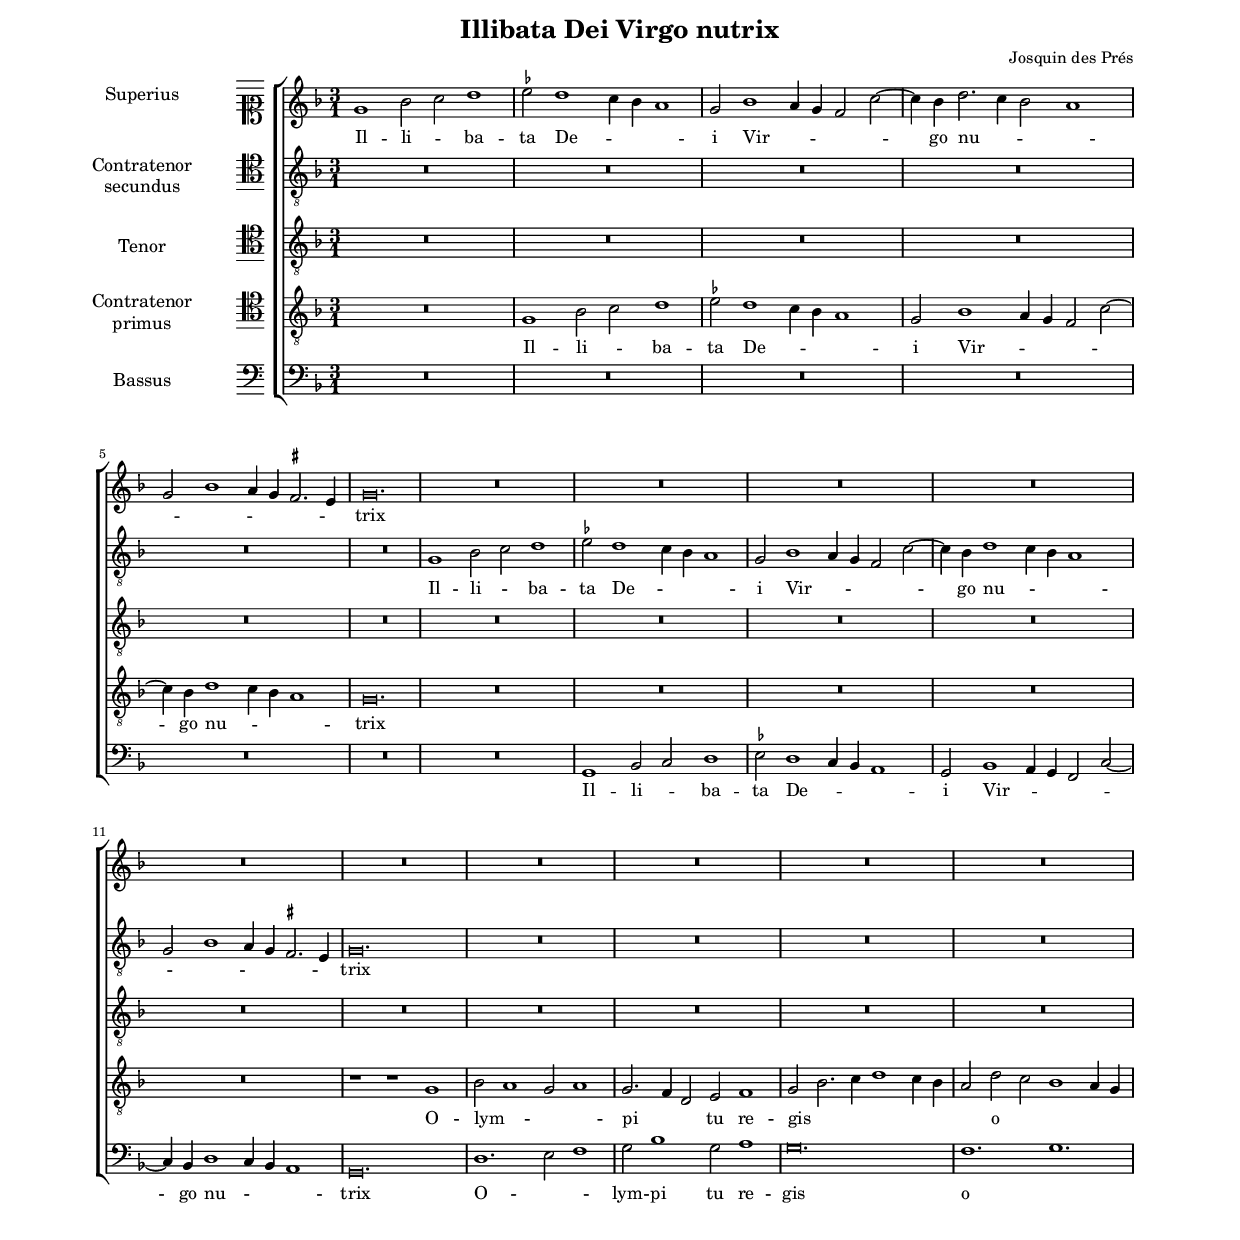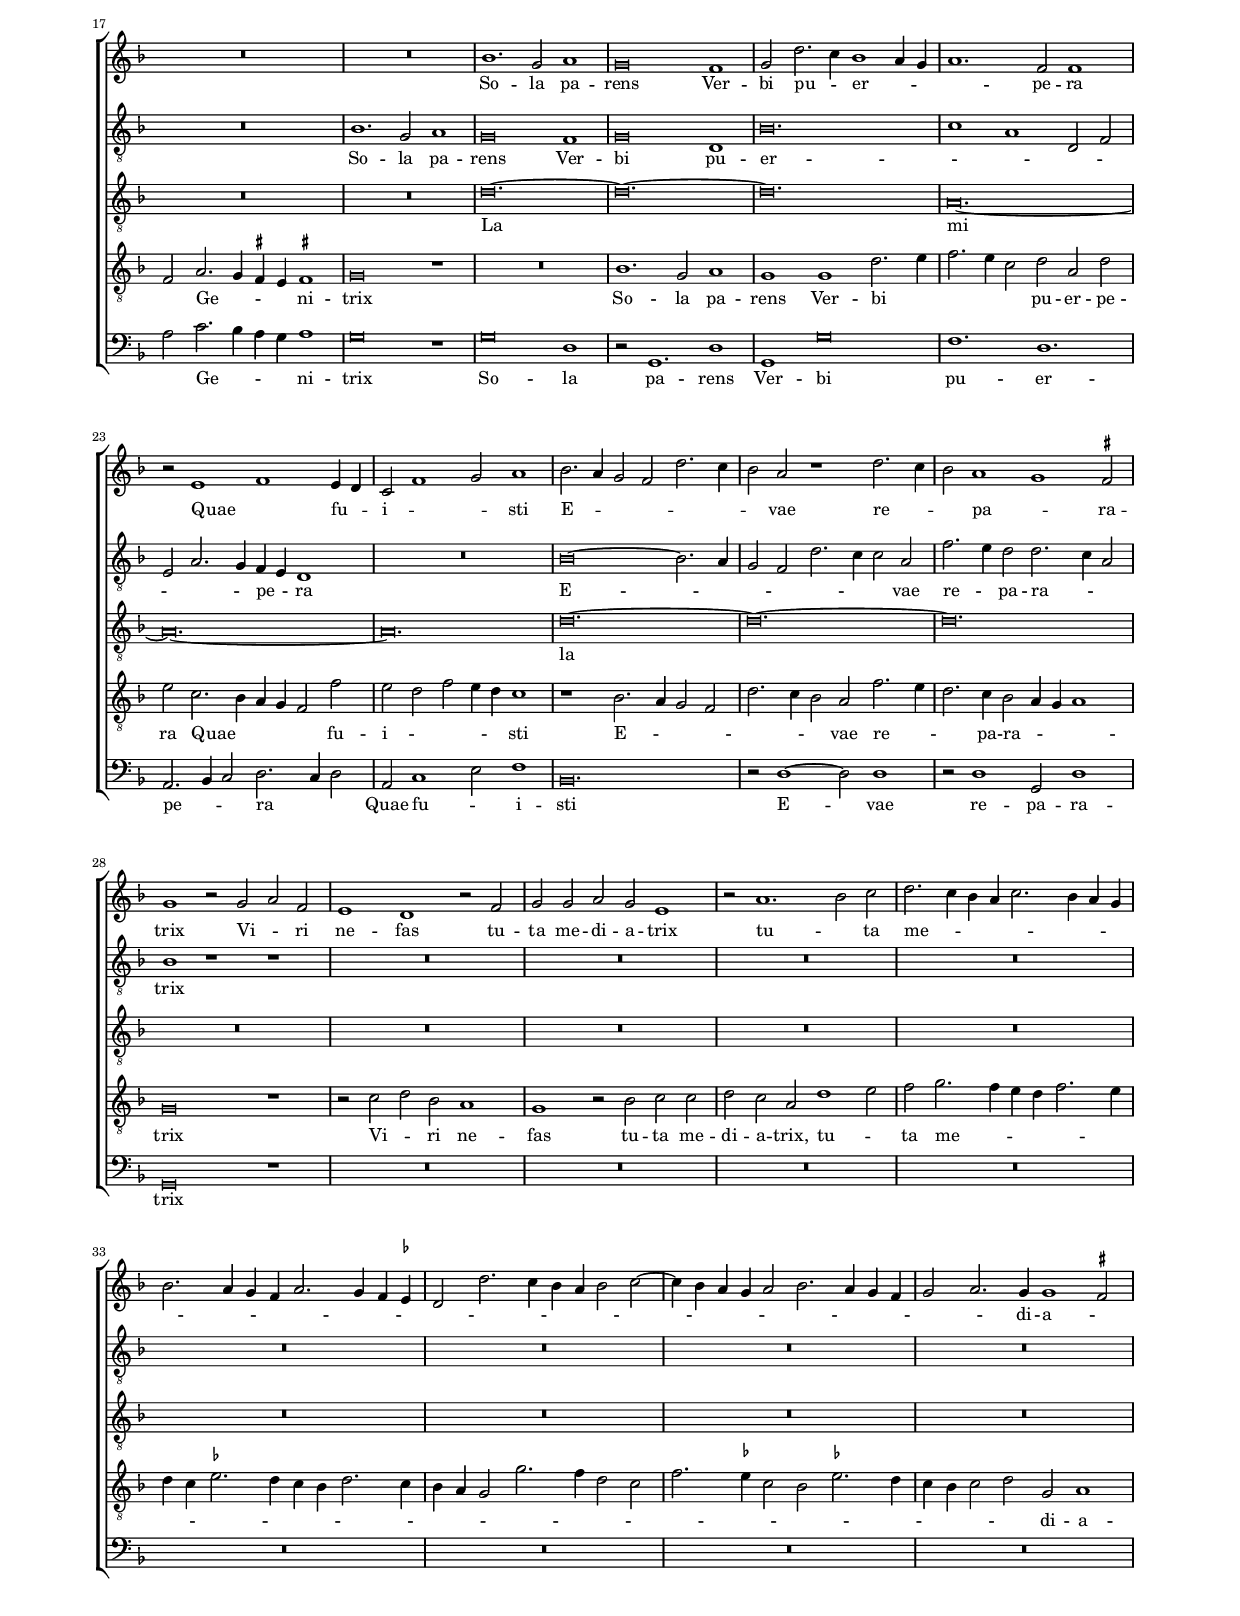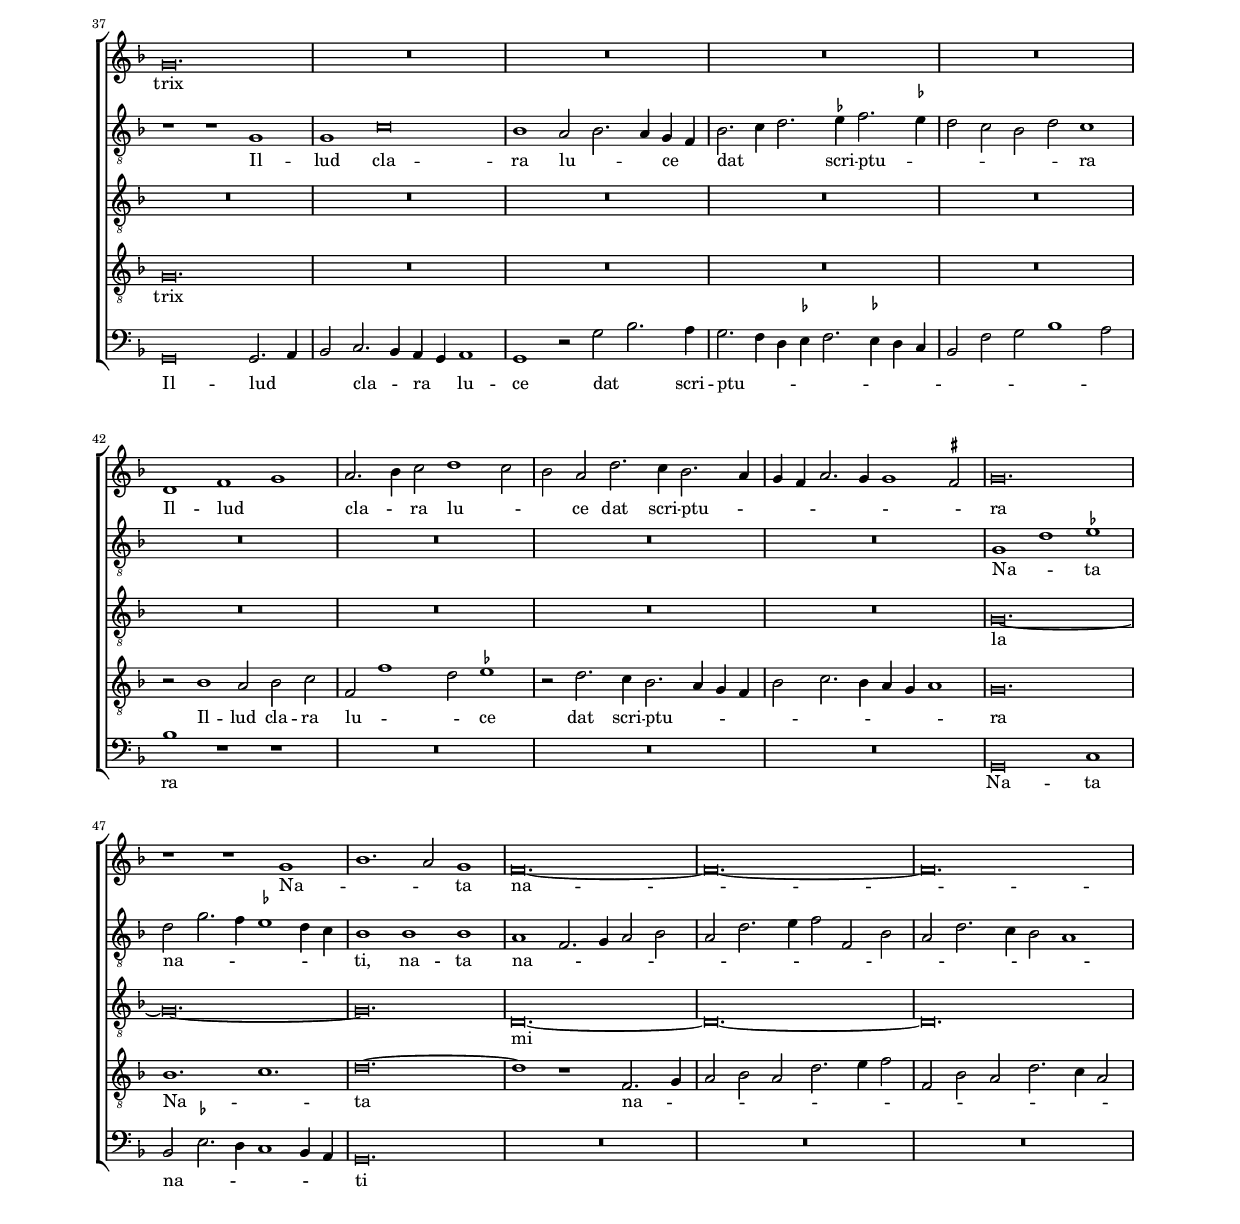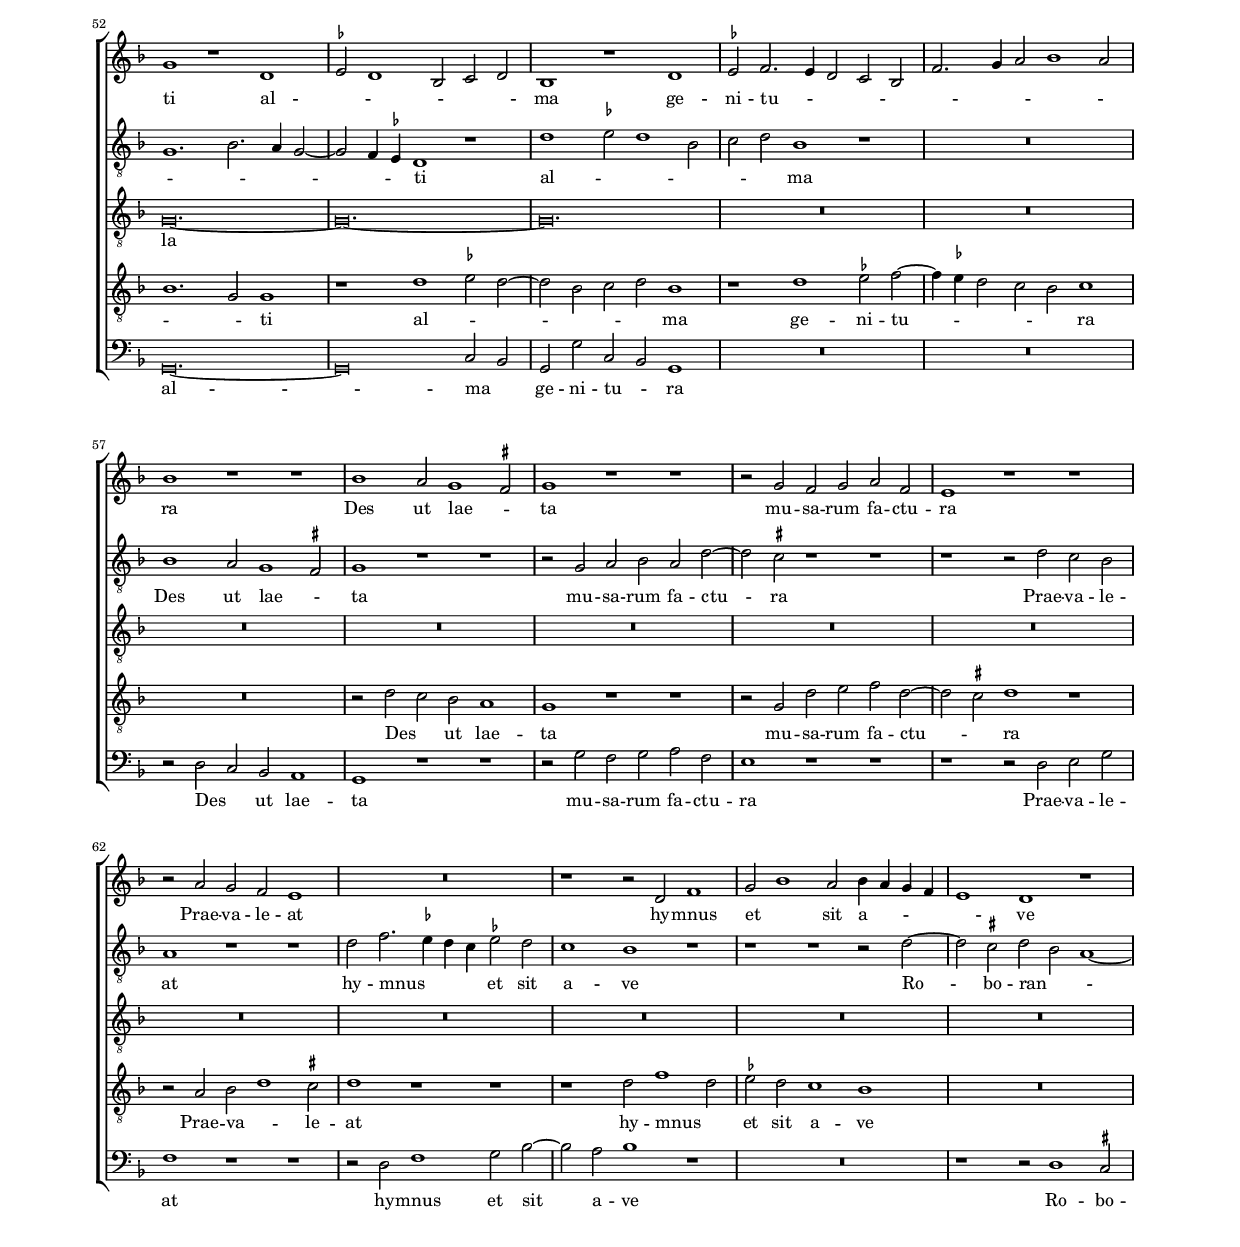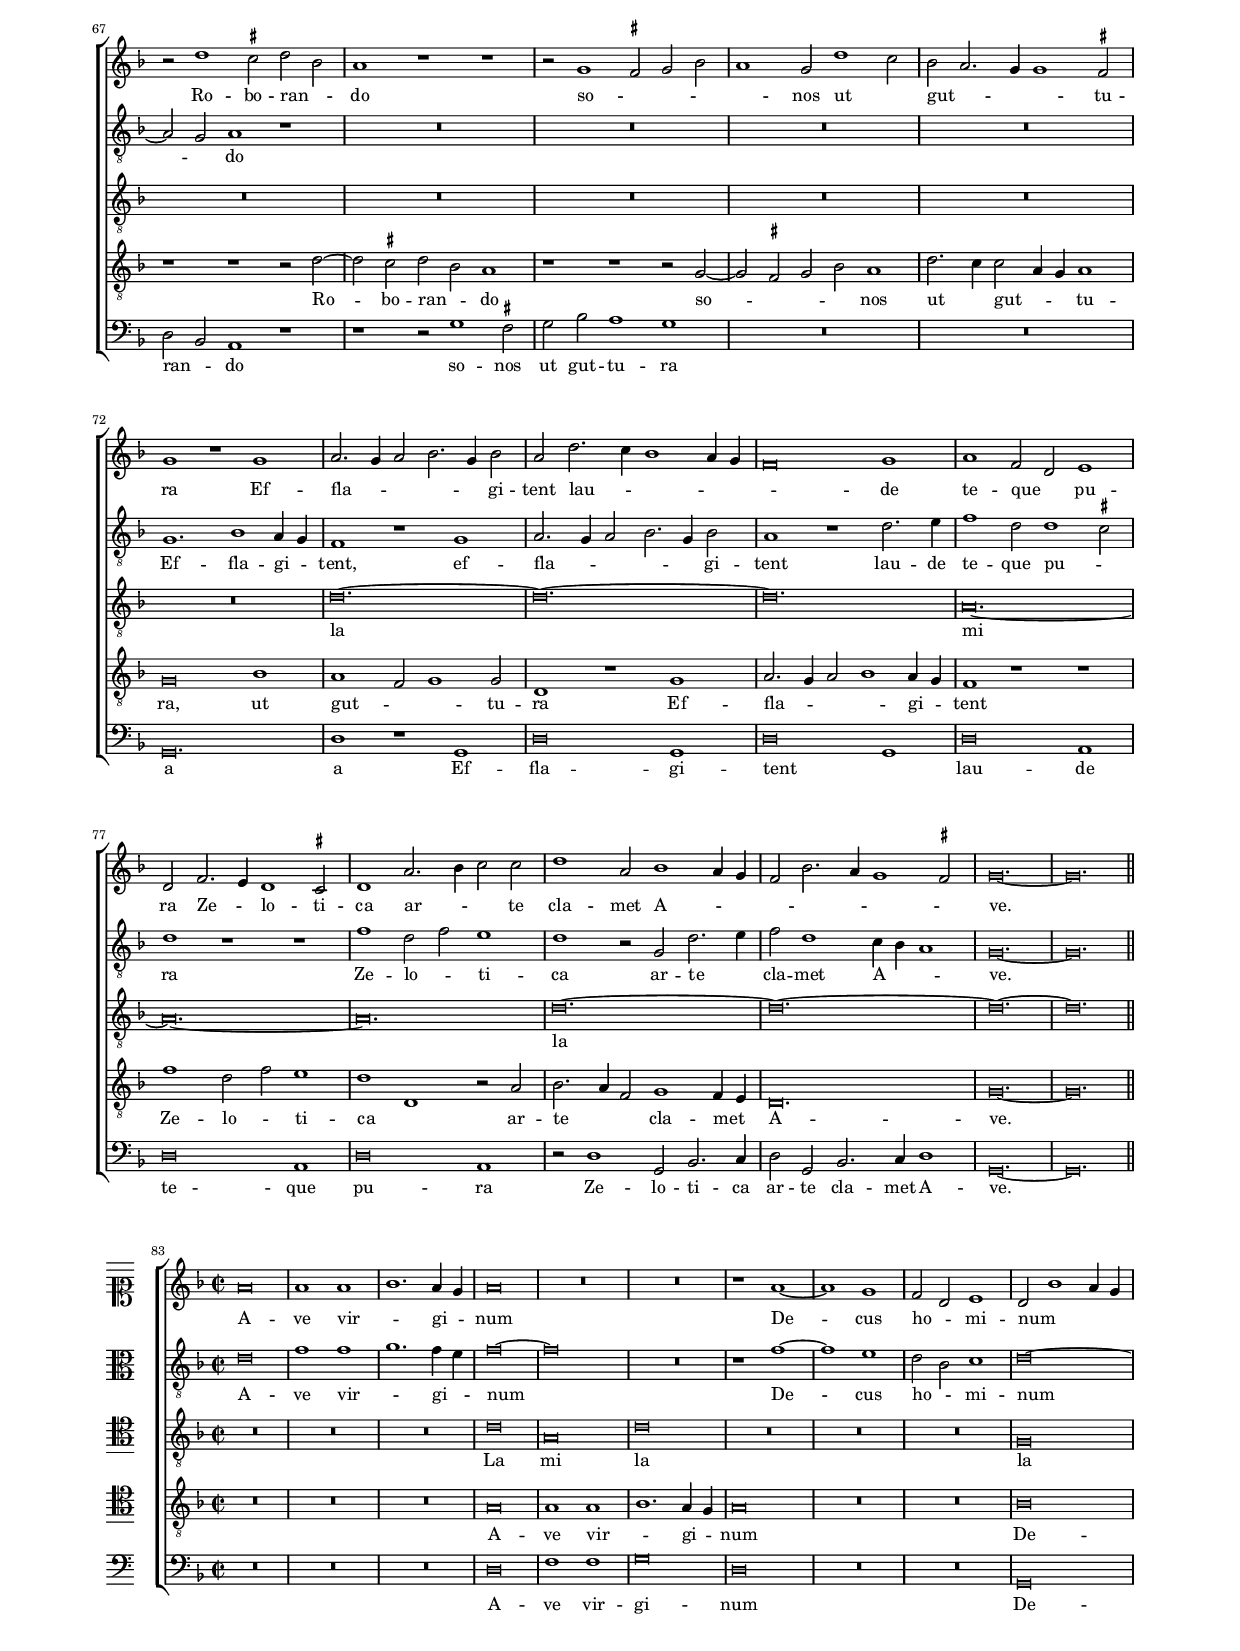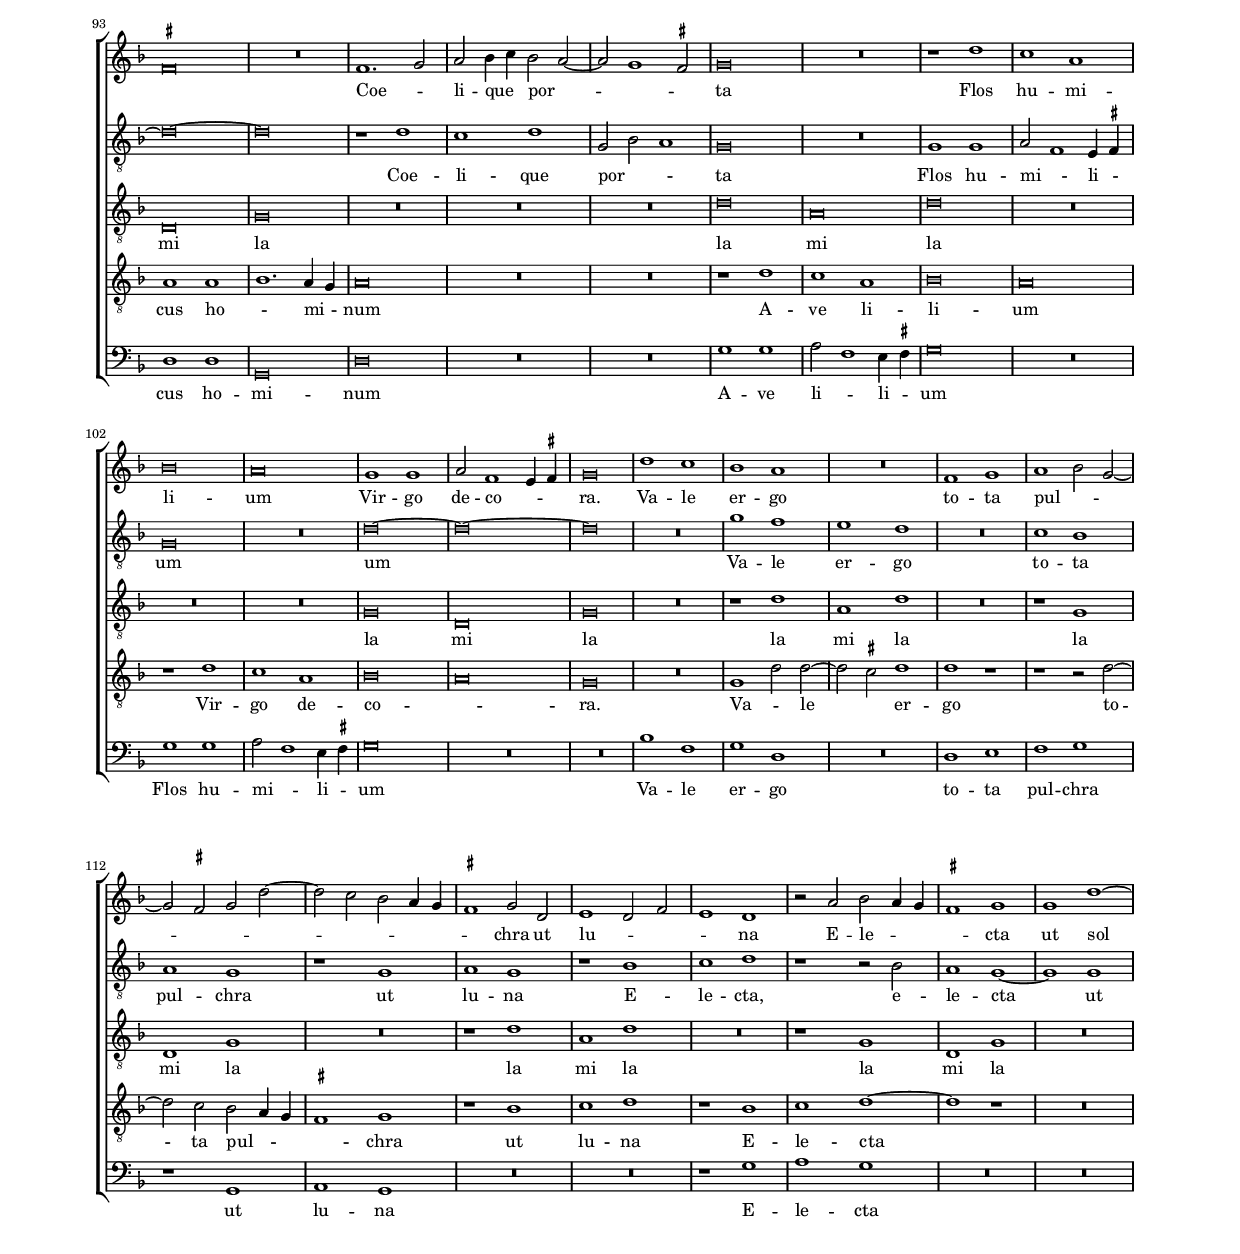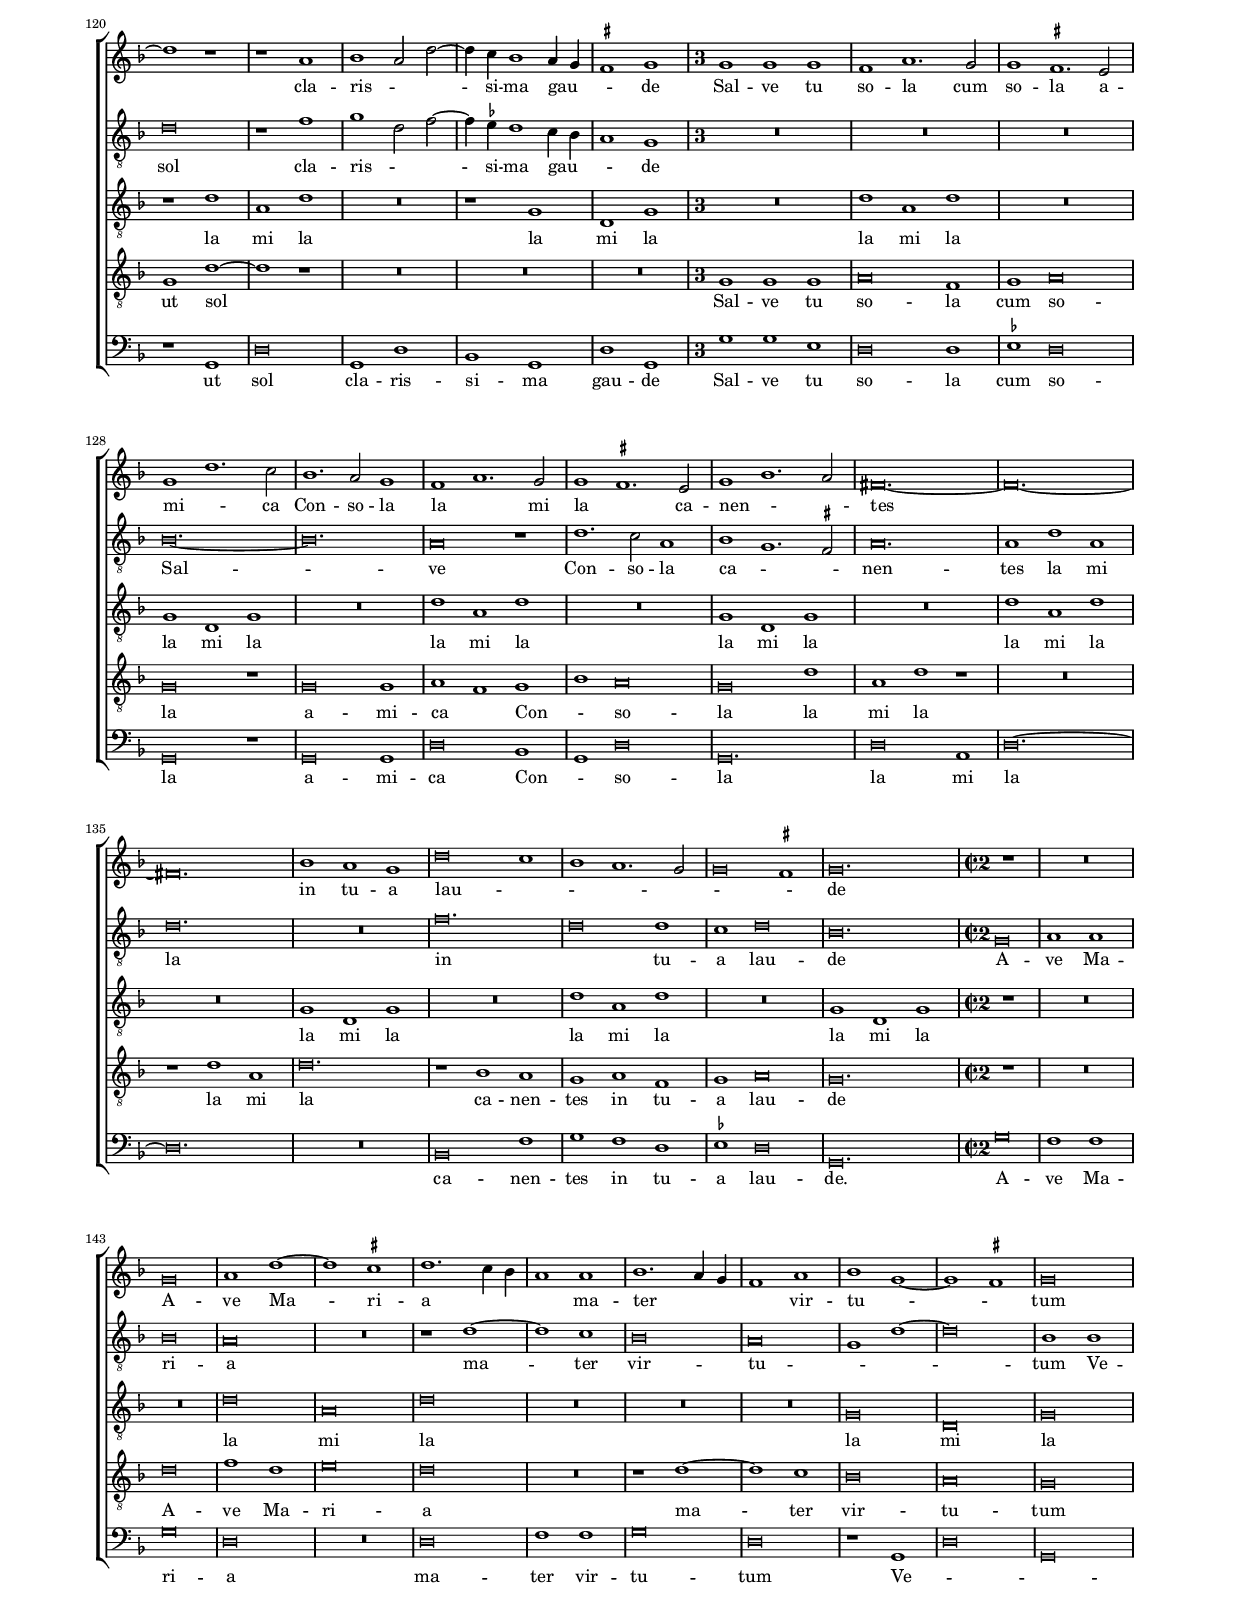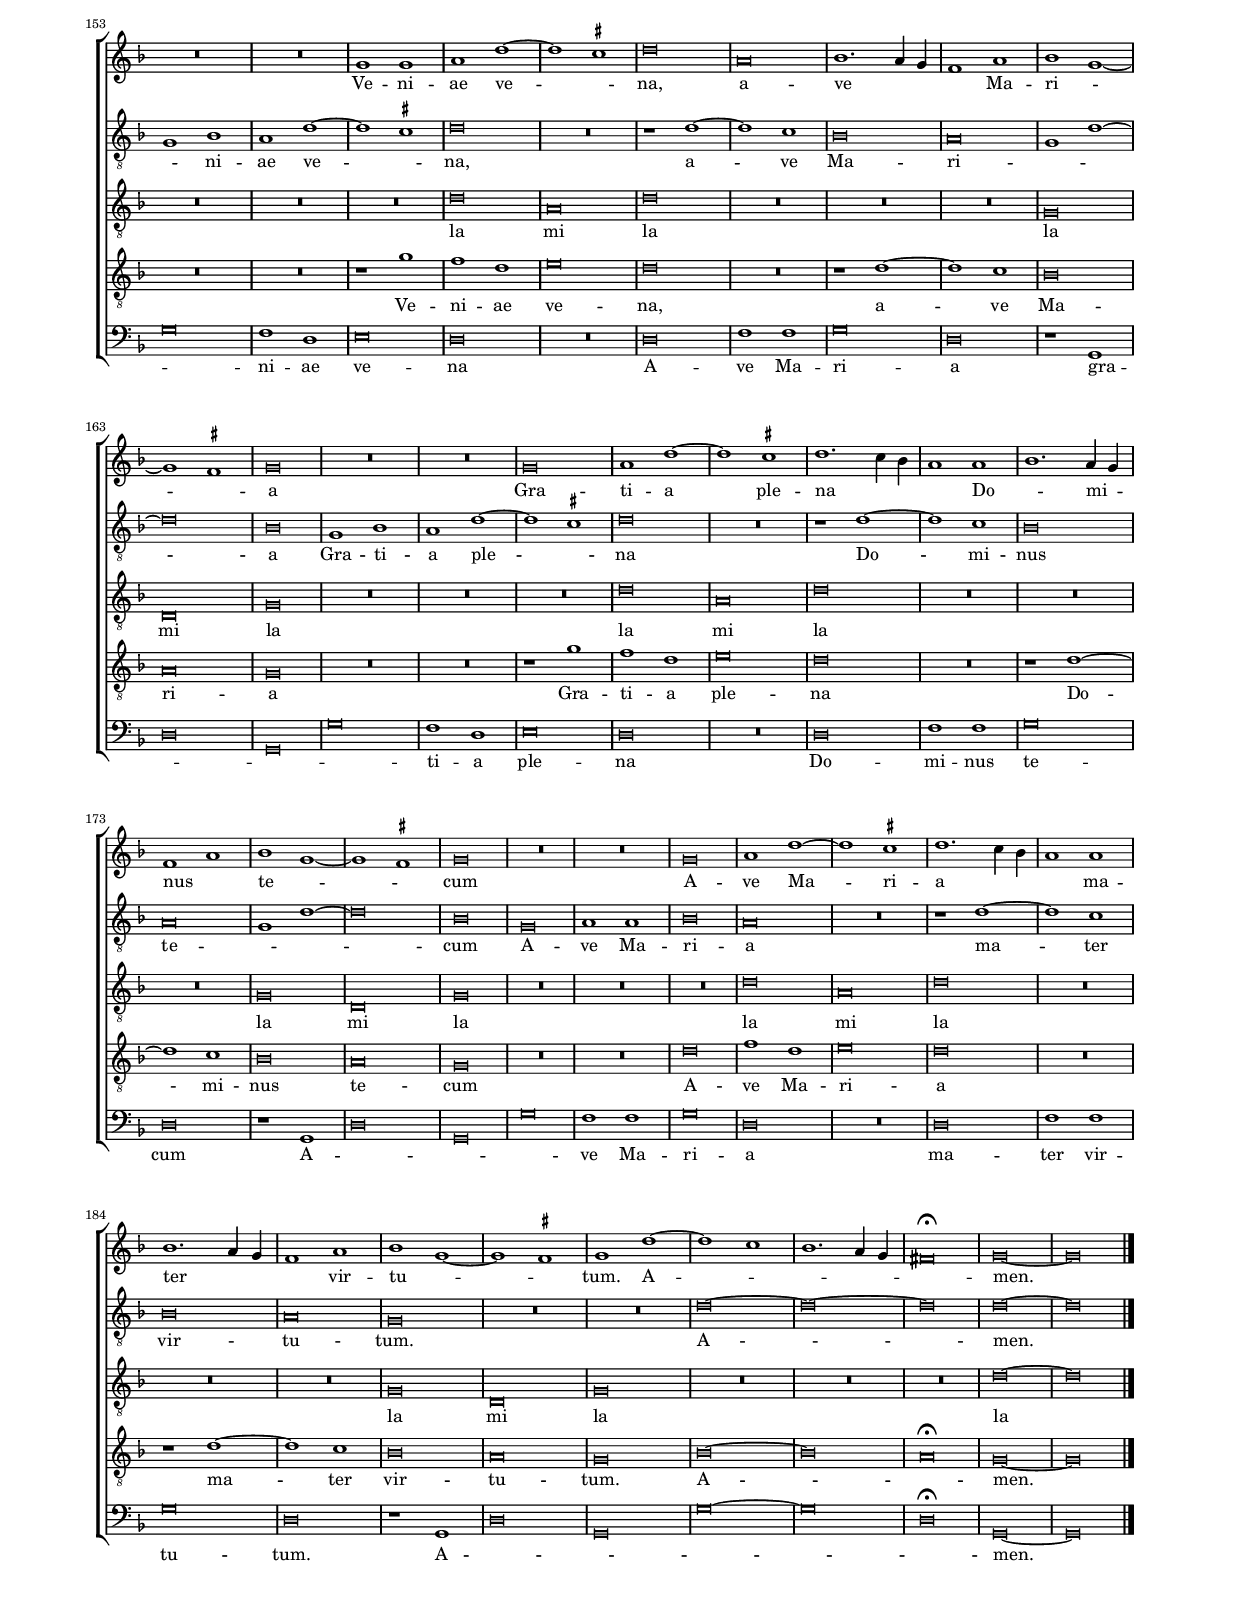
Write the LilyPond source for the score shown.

\header
{
  title="Illibata Dei Virgo nutrix"
  composer="Josquin des Prés"
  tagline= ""
}

\version "2.9.29"
\include "deutsch.ly"
#(set-global-staff-size 14)
#(ly:set-option 'point-and-click #f)

global = {
	\key f \major \time 3/1 \skip 1*246 \bar "||" \break
	}
	
globalsecunda = {
	\key f \major
	\time 2/2 \set Score.measureLength = #(ly:make-moment 2 1) \skip 1*84 
	\time 3/1 \once \override Score.TimeSignature #'style = #'single-digit
	\skip 1*48
	\time 2/2 s16 \time 2/2 \override Score.TimeSignature #'style = #'single-digit
	\set Score.measureLength = #(ly:make-moment 2 1)
	}

superius =  \relative g'
	{
	%Incipit
	\set Staff.instrumentName = \markup { \line { \score {
	<<
	\new Staff  {
	\set Staff.instrumentName = \markup { \fontsize #1 \hcenter-in #15 "Superius" \hspace #1 }
	\key c \major
	\clef soprano
	\relative g' {
	s4 \bar ""
	}}
	>>
	\layout  {
	raggedright = ##t
	line-width = 3\cm
	\context { \Staff \remove Time_signature_engraver }
	}}} \hspace #1 }
	%End of Incipit
	%1
	g1 b2( c) d1
	\set suggestAccidentals = ##t es2 \set suggestAccidentals = ##f d1( c4 b a1)
	g2 b1( a4 g f2 c'~
	c4) b d2.( c4 b2 a1
	%5
	g2 b1 a4 g \set suggestAccidentals = ##t fis2. \set suggestAccidentals = ##f e4)
	g\breve.
	R
	R
	R
	%10
	R
	R\breve \once \override NoteHead #'transparent = ##t b1
	R\breve.
	R
	R
	%15
	R
	R
	R
	R
	b1. g2 a1
	%20
	g\breve f1
	g2 d'2.( c4) b1( a4 g
	a1.) f2 f1
	r2 e1( f) e4( d)
	c2( f1 g2) a1
	%25
	b2.( a4 g2 f d'2. c4
	b2) a r1 d2.( c4
	b2) a1( g) \set suggestAccidentals = ##t fis2 \set suggestAccidentals = ##f
	g1 r2 g( a) f
	e1 d r2 f
	%30
	g g a g e1
	r2 a1.( b2) c
	d2.( c4 b a c2. b4 a g
	b2. a4 g f a2. g4 f \set suggestAccidentals = ##t es \set suggestAccidentals = ##f
	d2 d'2. c4 b a b2 c~
	%35
	c4 b a g a2 b2. a4 g f
	g2 a2.) g4 g1( \set suggestAccidentals = ##t fis2) \set suggestAccidentals = ##f
	g\breve.
	R
	R
	%40
	R
	R
	d1 f( g)
	a2.( b4) c2 d1( c2
	b) a d2. c4 b2.( a4
	%45
	g f a2. g4 g1 \set suggestAccidentals = ##t fis2) \set suggestAccidentals = ##f
	g\breve.
	r1 r g(
	b1. a2) g1
	f\breve.~
	%50
	f~
	f
	g1 r d(
	\set suggestAccidentals = ##t es2 d1 b2 c d)
	b1 r d
	%55
	\set suggestAccidentals = ##t es2 f2.( es4 \set suggestAccidentals = ##f d2 c b
	f'2. g4 a2 b1 a2)
	b1 r r
	b a2 g1( \set suggestAccidentals = ##t fis2) \set suggestAccidentals = ##f
	g1 r r
	%60
	r2 g f g a f
	e1 r r
	r2 a g f e1
	R\breve.
	r1 r2 d f1
	%65
	g2( b1) a2 b4( a g f
	e1) d r
	r2 d'1 \set suggestAccidentals = ##t cis2 \set suggestAccidentals = ##f d( b)
	a1 r r
	r2 g1( \set suggestAccidentals = ##t fis2 \set suggestAccidentals = ##f g b
	%70
	a1) g2 d'1( c2)
	b( a2. g4 g1) \set suggestAccidentals = ##t fis2 \set suggestAccidentals = ##f
	g1 r g
	a2.( g4 a2 b2. g4) b2
	a d2.( c4 b1 a4 g
	%70
	f\breve) g1
	a f2( d) e1
	d2 f2.( e4) d1 \set suggestAccidentals = ##t cis2 \set suggestAccidentals = ##f
	d1 a'2.( b4 c2) c
	d1 a2 b1( a4 g
	%80
	f2 b2. a4 g1 \set suggestAccidentals = ##t fis2) \set suggestAccidentals = ##f
	g\breve.~
	g
	}
	
superiussecunda = \relative a'
	{
	% Secunda Pars
	%Incipit
	\set Staff.instrumentName = \markup { \line { \score {
	<<
	\new Staff  {
	\set Staff.instrumentName = \markup { \fontsize #1 "" \hspace #1 }
	\key c \major
	\clef soprano
	\relative g' {
	s4 \bar ""
	}}
	>>
	\layout  {
	raggedright = ##t
	line-width = 1.4\cm
	\context { \Staff \remove Time_signature_engraver }
	}}} \hspace #1 }
	%End of Incipit
	\set Score.currentBarNumber = #83 \bar ""
	%83
	a\breve
	a1 a(
	%85
	b1.) a4( g)
	a\breve
	R
	R
	r1 a~
	%90
	a g
	f2( d) e1
	d2( b'1 a4 g
	\set suggestAccidentals = ##t fis\breve) \set suggestAccidentals = ##f
	R
	%95
	f1.( g2)
	a b4( c) b2( a~
	a g1 \set suggestAccidentals = ##t fis2) \set suggestAccidentals = ##f
	g\breve
	R
	%100
	r1 d'
	c a
	b\breve
	a
	g1 g
	%105
	a2 f1( e4 \set suggestAccidentals = ##t fis) \set suggestAccidentals = ##f
	g\breve
	d'1 c
	b a
	R\breve
	%110
	f1 g
	a( b2 g~
	g \set suggestAccidentals = ##t fis \set suggestAccidentals = ##f g d'~
	d c b a4 g
	\set suggestAccidentals = ##t fis1) \set suggestAccidentals = ##f g2 d
	%115
	e1( d2 f
	e1) d
	r2 a' b( a4 g
	\set suggestAccidentals = ##t fis1) \set suggestAccidentals = ##f g
	g d'~
	%120
	d r
	r a
	b( a2 d~
	d4) c b1 a4( g
	\set suggestAccidentals = ##t fis1) \set suggestAccidentals = ##f g
	%125 Triple Time
	g1 g g
	f a1. g2
	g1 \set suggestAccidentals = ##t fis1. \set suggestAccidentals = ##f e2
	g1( d'1.) c2
	b1. a2 g1
	%130
	f( a1.) g2
	g1( \set suggestAccidentals = ##t fis1.) \set suggestAccidentals = ##f e2
	g1( b1. a2)
	fis\breve.~
	fis~
	%135
	fis
	b1 a g
	d'\breve( c1
	b a1. g2
	g\breve \set suggestAccidentals = ##t fis1) \set suggestAccidentals = ##f
	%140
	g\breve.
	%141 New Section
	s16 R\breve*31/32
	R\breve
	g
	a1 d~
	%145
	d \set suggestAccidentals = ##t cis \set suggestAccidentals = ##f
	d1.( c4 b
	a1) a
	b1.( a4 g
	f1) a
	%150
	b1( g~
	g \set suggestAccidentals = ##t fis) \set suggestAccidentals = ##f
	g\breve
	R
	R
	%155
	g1 g
	a d~
	d( \set suggestAccidentals = ##t cis) \set suggestAccidentals = ##f
	d\breve
	a
	%160
	b1.( a4 g
	f1) a
	b( g~
	g \set suggestAccidentals = ##t fis) \set suggestAccidentals = ##f
	g\breve
	%165
	R
	R
	g
	a1 d~
	d \set suggestAccidentals = ##t cis \set suggestAccidentals = ##f
	%170
	d1.( c4 b
	a1) a(
	b1.) a4( g)
	f1( a)
	b( g~
	%175
	g \set suggestAccidentals = ##t fis) \set suggestAccidentals = ##f
	g\breve
	R
	R
	g
	%180
	a1 d~
	d \set suggestAccidentals = ##t cis \set suggestAccidentals = ##f
	d1.( c4 b
	a1) a
	b1.( a4 g
	%185
	f1) a
	b( g~
	g \set suggestAccidentals = ##t fis) \set suggestAccidentals = ##f
	g d'~
	d( c
	%190
	b1.( a4 g
	fis\breve\fermata)
	g\breve~
	g \bar "|."
	}

contratenorsecundus = \relative g
	{
	%Incipit
	\set Staff.instrumentName = \markup { \line { \score {
	<<
	\new Staff  {
	\set Staff.instrumentName = \markup { \column {\fontsize #1 \hcenter-in #15 "Contratenor" \line \fontsize #1 \hcenter-in #15 {"secundus"}} \hspace #1 }
	\key c \major
	\clef tenor
	\relative g {
	s4 \bar ""
	}}
	>>
	\layout  {
	raggedright = ##t
	line-width = 3\cm
	\context { \Staff \remove Time_signature_engraver }
	}}} \hspace #1 }
	%End of Incipit
	%1
	R\breve \once \override NoteHead #'transparent = ##t g1
	R\breve.
	R
	R
	%5
	R
	R
	g1 b2( c) d1
	\set suggestAccidentals = ##t es2 \set suggestAccidentals = ##f d1( c4 b a1)
	g2 b1( a4 g f2 c'2~
	%10
	c4) b d1( c4 b a1
	g2 b1 a4 g \set suggestAccidentals = ##t fis2. \set suggestAccidentals = ##f e4)
	g\breve.
	R
	R
	%15
	R
	R
	R
	b1. g2 a1
	g\breve f1
	%20
	g\breve d1
	b'\breve.(
	c1 a d,2 f
	e a2. g4) f( e) d1
	R\breve.
	%25
	b'\breve~b2.( a4
	g2 f d'2. c4 c2) a
	f'2.( e4) d2 d2.( c4 a2)
	b1 r r
	R\breve.
	%30
	R
	R
	R
	R
	R
	%35
	R
	R
	r1 r g
	g c\breve
	b1 a2( b2. a4) g( f)
	%40
	b2.( c4 d2.) \set suggestAccidentals = ##t es4 f2.( es!4 \set suggestAccidentals = ##f
	d2 c b d) c1
	R\breve.
	R
	R
	%45
	R
	g1( d') \set suggestAccidentals = ##t es \set suggestAccidentals = ##f
	d2( g2. f4 \set suggestAccidentals = ##t es1 \set suggestAccidentals = ##f d4 c)
	b1 b b
	a( f2. g4 a2 b
	%50
	a d2. e4 f2 f, b
	a d2. c4 b2 a1
	g1. b2. a4 g2~
	g2 f4 \set suggestAccidentals = ##t es) \set suggestAccidentals = ##f d1 r
	d'( \set suggestAccidentals = ##t es2 \set suggestAccidentals = ##f d1 b2
	%55
	c d) b1 r
	R\breve.
	b1 a2 g1( \set suggestAccidentals = ##t fis2) \set suggestAccidentals = ##f
	g1 r r
	r2 g a b a d~
	%60
	d \set suggestAccidentals = ##t cis \set suggestAccidentals = ##f r1 r
	r1 r2 d c b
	a1 r r
	d2 f2.( \set suggestAccidentals = ##t es4 d c) es!2 \set suggestAccidentals = ##f d
	c1 b r
	%65
	r1 r r2 d~
	d \set suggestAccidentals = ##t cis \set suggestAccidentals = ##f d( b a1~
	a2 g) a1 r
	R\breve.
	R
	%70
	R
	R
	g1. b1 a4( g)
	f1 r g
	a2.( g4 a2 b2. g4) b2
	%75
	a1 r d2. e4
	f1 d2 d1( \set suggestAccidentals = ##t cis2) \set suggestAccidentals = ##f
	d1 r r
	f1 d2( f) e1
	d r2 g, d'2.( e4)
	%80
	f2 d1 c4( b a1)
	g\breve.~
	g
	}
	
contratenorsecundussecunda = \relative d'
	{
	% Secunda Pars
	%Incipit
	\set Staff.instrumentName = \markup { \line { \score {
	<<
	\new Staff  {
	\set Staff.instrumentName = \markup { \fontsize #1 "" \hspace #1 }
	\key c \major
	\clef alto
	\relative g {
	s4 \bar ""
	}}
	>>
	\layout  {
	raggedright = ##t
	line-width = 1.4\cm
	\context { \Staff \remove Time_signature_engraver }
	}}} \hspace #1 }
	%End of Incipit
	d\breve
	f1 f(
	%85
	g1.) f4( e)
	f\breve~
	f
	R
	r1 f~
	%90
	f e
	d2( b) c1
	d\breve~
	d~
	d
	%95
	r1 d
	c d
	g,2( b a1)
	g\breve
	R
	%100
	g1 g
	a2( f1) e4( \set suggestAccidentals = ##t fis) \set suggestAccidentals = ##f
	g\breve
	R
	d'~
	%105
	d~
	d
	R
	g1 f
	e d
	R\breve
	c1 b
	a g
	r g
	a g
	%115
	r b
	c d
	r r2 b
	a1 g~
	g g
	%120
	d'\breve
	r1 f
	g( d2 f~
	f4) \set suggestAccidentals = ##t es \set suggestAccidentals = ##f d1 c4( b
	a1) g
	%125 Triple Time
	R\breve.
	R
	R
	b~
	b
	%130
	a\breve r1
	d1. c2 a1
	b( g1. \set suggestAccidentals = ##t fis2) \set suggestAccidentals = ##f
	a\breve.
	a1 d a
	%135
	d\breve.
	R
	f(
	d\breve) d1
	c d\breve
	%140
	b\breve.
	%141 New Section
	s16 g\breve*31/32
	a1 a
	b\breve
	a
	%145
	R
	r1 d~
	d c
	b\breve
	a(
	%150
	g1 d'~
	d\breve)
	b1 b(
	g) b
	a d~
	%155
	d( \set suggestAccidentals = ##t cis) \set suggestAccidentals = ##f
	d\breve
	R
	r1 d~
	d c
	%160
	b\breve
	a(
	g1 d'~
	d\breve)
	b
	%165
	g1 b
	a d~
	d( \set suggestAccidentals = ##t cis) \set suggestAccidentals = ##f
	d\breve
	R
	%170
	r1 d~
	d c
	b\breve
	a(
	g1 d'~
	%175
	d\breve)
	b
	g
	a1 a
	b\breve
	%180
	a
	R
	r1 d~
	d c
	b\breve
	%185
	a
	g
	R
	R
	d'~
	%190
	d~
	d
	d~
	d
	}

contratenorprimus =  \relative g
        {
        %Incipit
	\set Staff.instrumentName = \markup { \line { \score {
	<<
	\new Staff  {
	\set Staff.instrumentName = \markup { \column { \fontsize #1 \hcenter-in #15 "Contratenor" \line \fontsize #1 \hcenter-in #15 {"primus"}} \hspace #1 }
	\key c \major
	\clef tenor
	\relative g {
	s4 \bar ""
	}}
	>>
	\layout  {
	raggedright = ##t
	line-width = 3\cm
	\context { \Staff \remove Time_signature_engraver }
	}}} \hspace #1 }
	%End of Incipit
	%1
	R\breve.
	g1 b2( c) d1
	\set suggestAccidentals = ##t es2 \set suggestAccidentals = ##f d1( c4 b a1)
	g2 b1( a4 g f2 c'~
	%5
	c4) b d1( c4 b a1)
	g\breve.
	R
	R
	R
	%10
	R
	R
	r1 r g
	b2( a1 g2 a1)
	g2.( f4 d2) e f1
	%15
	g2( b2. c4 d1 c4 b
	a2) d( c b1 a4 g
	f2) a2.( g4 \set suggestAccidentals = ##t fis4 e) fis!1 \set suggestAccidentals = ##f
	g\breve r1
	R\breve.
	%20
	b1. g2 a1
	g g d'2.( e4
	f2. e4 c2) d a d
	e c2.( b4 a g f2) f'
	e( d f e4 d) c1
	%25
	r1 b2.( a4 g2 f
	d'2. c4 b2) a f'2.( e4
	d2.) c4 b2( a4 g a1)
	g\breve r1
	r2 c( d) b a1
	%30
	g r2 b c c
	d c a d1( e2)
	f2 g2.(  f4 e d f2. e4
	d c \set suggestAccidentals = ##t es2. \set suggestAccidentals = ##f d4 c b d2. c4
	b a g2 g'2. f4 d2 c
	%35
	f2. \set suggestAccidentals = ##t es4 c2 b es!2. \set suggestAccidentals = ##f d4
	c b c2 d) g, a1
	g\breve.
	R
	R
	%40
	R
	R
	r2 b1 a2 b c
	f,( f'1 d2) \set suggestAccidentals = ##t es1 \set suggestAccidentals = ##f
	r2 d2. c4 b2.( a4 g f
	%45
	b2 c2. b4 a g a1)
	g\breve.
	b1.( c)
	d\breve.~
	d1 r f,2.( g4
	%50
	a2 b a d2. e4 f2
	f, b a d2. c4 a2
	b1. g2) g1
	r1 d'( \set suggestAccidentals = ##t es2 \set suggestAccidentals = ##f d~
	d b c d) b1
	%55
	r d \set suggestAccidentals = ##t es2 f~
	f4( es \set suggestAccidentals = ##f d2 c b) c1
	R\breve.
	r2 d( c) b a1
	g r r
	%60
	r2 g d' e f d~
	d( \set suggestAccidentals = ##t cis) \set suggestAccidentals = ##f d1 r
	r2 a b( d1) \set suggestAccidentals = ##t cis2 \set suggestAccidentals = ##f
	d1 r r
	r d2 f1( d2)
	%65
	\set suggestAccidentals = ##t es2 \set suggestAccidentals = ##f d c1 b
	R\breve.
	r1 r r2 d~
	d \set suggestAccidentals = ##t cis \set suggestAccidentals = ##f d( b) a1
	r r r2 g~
	%70
	g( \set suggestAccidentals = ##t fis \set suggestAccidentals = ##f g b) a1
	d2.( c4) c2( a4 g) a1
	g\breve b1
	a( f2 g1) g2
	d1 r g
	%75
	a2.( g4 a2 b1) a4( g)
	f1 r r
	f'1 d2( f) e1
	d( d,) r2 a'
	b2.( a4 f2) g1 f4( e)
	%80
	d\breve.
	g~
	g
	}
	
contratenorprimussecunda = \relative a
	{
	% Secunda Pars
	%Incipit
	\set Staff.instrumentName = \markup { \line { \score {
	<<
	\new Staff  {
	\set Staff.instrumentName = \markup { \fontsize #1 "" \hspace #1 }
	\key c \major
	\clef tenor
	\relative g {
	s4 \bar ""
	}}
	>>
	\layout  {
	raggedright = ##t
	line-width = 1.4\cm
	\context { \Staff \remove Time_signature_engraver }
	}}} \hspace #1 }
	%End of Incipit
	R\breve
	R
	%85
	R
	a
	a1 a(
	b1.) a4( g)
	a\breve
	%90
	R
	R
	b
	a1 a(
	b1.) a4( g)
	%95
	a\breve
	R
	R
	r1 d
	c a
	%100
	b\breve
	a
	r1 d
	c a
	b\breve(
	%105
	a)
	g
	R
	g1( d'2) d~
	d( \set suggestAccidentals = ##t cis) \set suggestAccidentals = ##f d1
	%110
	d r
	r r2 d~
	d c b( a4 g
	\set suggestAccidentals = ##t fis1) \set suggestAccidentals = ##f g
	r b
	%115
	c d
	r b
	c d~
	d r
	R\breve
	%120
	g,1 d'~
	d r
	R\breve
	R
	R
	%125
	g,1 g g
	a\breve f1
	g a\breve
	g\breve r1
	g\breve g1
	%130
	a( f) g(
	b) a\breve
	g\breve d'1
	a d r
	R\breve.
	%135
	r1 d a
	d\breve.
	r1 b a
	g a f
	g a\breve
	%140
	g\breve.
	%141 New Section
	s16 R\breve*31/32
	R\breve
	d'
	f1 d
	%145
	e\breve
	d
	R
	r1 d~
	d c
	%150
	b\breve
	a
	g
	R
	R
	%155
	r1 g'
	f d
	e\breve
	d
	R
	%160
	r1 d~
	d c
	b\breve
	a
	g
	%165
	R
	R
	r1 g'
	f d
	e\breve
	%170
	d
	R
	r1 d~
	d c
	b\breve
	%175
	a
	g
	R
	R
	d'
	%180
	f1 d
	e\breve
	d
	R
	r1 d~
	%185
	d c
	b\breve
	a
	g
	b~
	%190
	b(
	a\fermata)
	g~
	g
	}

tenor =  \relative d'
	{
	%Incipit
	\set Staff.instrumentName = \markup { \line { \score {
	<<
	\new Staff  {
	\set Staff.instrumentName = \markup { \fontsize #1 \hcenter-in # 15 "Tenor" \hspace #1 }
	\key c \major
	\clef tenor
	\relative g' {
	s4 \bar ""
	}}
	>>
	\layout  {
	raggedright = ##t
	line-width = 3\cm
	\context { \Staff \remove Time_signature_engraver }
	}}} \hspace #1 }
	%End of Incipit
	%1
	R\breve \once \override NoteHead #'transparent = ##t d1
	R\breve.
	R
	R
	%5
	R\breve \once \override NoteHead #'transparent = ##t d1
	R\breve.
	R
	R
	R
	%10
	R
	R\breve \once \override NoteHead #'transparent = ##t d1
	R\breve.
	R
	R
	%15
	R
	R
	R
	R
	d~
	%20
	d~
	d
	a~
	a~
	a
	%25
	d~
	d~
	d
	R\breve \once \override NoteHead #'transparent = ##t d1
	R\breve.
	%30
	R
	R
	R
	R\breve \once \override NoteHead #'transparent = ##t d1
	R\breve.
	%35
	R
	R
	R
	R\breve \once \override NoteHead #'transparent = ##t d1
	R\breve.
	%40
	R
	R
	R
	R
	R
	%45
	R
	g,~
	g~
	g
	d~
	%50
	d~
	d
	g~
	g~
	g
	%55
	R\breve \once \override NoteHead #'transparent = ##t g1
	R\breve.
	R
	R
	R
	%60
	R\breve\once \override NoteHead #'transparent = ##t g1
	R\breve.
	R
	R
	R
	%65
	R\breve \once \override NoteHead #'transparent = ##t g1
	R\breve.
	R
	R
	R
	%70
	R
	R
	R
	d'~
	d~
	%75
	d
	a~
	a~
	a
	d~
	%80
	d~
	d~
	d
	}
	
tenorsecunda = \relative d'
	{
	% Secunda Pars
	%Incipit
	\set Staff.instrumentName = \markup { \line { \score {
	<<
	\new Staff  {
	\set Staff.instrumentName = \markup { \fontsize #1 "" \hspace #1 }
	\key c \major
	\clef tenor
	\relative g' {
	s4 \bar ""
	}}
	>>
	\layout  {
	raggedright = ##t
	line-width = 1.4\cm
	\context { \Staff \remove Time_signature_engraver }
	}}} \hspace #1 }
	R\breve
	R
	%85
	R
	d
	a
	d
	R
	%90
	R
	R
	g,
	d
	g
	%95
	R
	R
	R
	d'
	a
	%100
	d
	R
	R
	R
	g,
	%105
	d
	g
	R
	r1 d'
	a d
	%110
	R\breve
	r1 g,
	d g
	R\breve
	r1 d'
	%115
	a d
	R\breve
	r1 g,
	d g
	R\breve
	%120
	r1 d'
	a d
	R\breve
	r1 g,
	d g
	%125
	R\breve.
	d'1 a d
	R\breve.
	g,1 d g
	R\breve.
	%130
	d'1 a d
	R\breve.
	g,1 d g
	R\breve.
	d'1 a d
	%135
	R\breve.
	g,1 d g
	R\breve.
	d'1 a d
	R\breve.
	%140
	g,1 d g
	%141 New Section
	s16 R\breve*31/32
	R\breve
	R
	d'
	%145
	a
	d
	R
	R
	R
	%150
	g,
	d
	g
	R
	R
	%155
	R
	d'
	a
	d
	R
	%160
	R
	R
	g,
	d
	g
	%165
	R
	R
	R
	d'
	a
	%170
	d
	R
	R
	R
	g,
	%175
	d
	g
	R
	R
	R
	%180
	d'
	a
	d
	R
	R
	%185
	R
	g,
	d
	g
	R
	%190
	R
	R
	d'~
	d
	}

	
bassus  =  \relative c
	{
	%Incipit
	\set Staff.instrumentName = \markup { \line { \score {
	<<
	\new Staff  {
	\set Staff.instrumentName = \markup { \fontsize #1 \hcenter-in # 15  "Bassus" \hspace #1 }
	\key c \major
	\clef bass
	\relative c {
	s4 \bar ""
	}}
	>>
	\layout  {
	raggedright = ##t
	line-width = 3\cm
	\context { \Staff \remove Time_signature_engraver }
	}}} \hspace #1 }
	%End of Incipit
	%1
	R\breve \once \override NoteHead #'transparent = ##t g1
	R\breve.
	R
	R
	%5
	R
	R
	R
	g1 b2( c) d1
	\set suggestAccidentals = ##t es2 d1( c4 b a1)
	%10
	g2 b1( a4 g f2 c'~
	c4 ) b d1( c4 b a1)
	g\breve.
	d'1.( e2 f1)
	g2 b1 g2 a1
	%15
	g\breve.
	f1.( g
	a2) c2.( b4 a g) a1
	g\breve r1
	g\breve d1
	%20
	r 2 g,1. d'1
	g,1 g'\breve
	f1. d1.
	a2.( b4 c2) d2.( c4 d2)
	a c1( e2) f1
	%25
	b,\breve.
	r2 d1~d2 d1
	r2 d1 g,2 d'1
	g,\breve r1
	R\breve.
	%30
	R
	R
	R
	R
	R
	%35
	R
	R
	g\breve g2.( a4
	b2) c2.( b4) a( g) a1
	g r2 g'( b2.) a4
	%40
	g2.( f4 d \set suggestAccidentals = ##t es f2. es!4 \set suggestAccidentals = ##f d c
	b2 f' g b1 a2)
	b1 r r
	R\breve.
	R
	%45
	R
	g,\breve c1
	b2( \set suggestAccidentals = ##t es2. \set suggestAccidentals = ##f d4 c1 b4 a)
	g\breve.
	R
	%50
	R
	R
	g~
	g\breve c2( b)
	g g' c,( b) g1
	%55
	R\breve.
	R
	r2d'( c) b a1
	g r r
	r2 g' f g a f
	%60
	e1 r r
	r r2 d e g
	f1 r r
	r2 d f1 g2 b~
	b a b1 r
	%65
	R\breve.
	r1 r2 d,1 \set suggestAccidentals = ##t cis2 \set suggestAccidentals = ##f
	d( b) a1 r
	r1 r2 g'1 \set suggestAccidentals = ##t fis2 \set suggestAccidentals = ##f
	g b a1 g
	%70
	R\breve.
	R
	g,
	d'1 r g,
	d'\breve g,1
	%75
	d'\breve( g,1)
	d'\breve a1
	d\breve a1
	d\breve a1
	r2 d1 g,2 b2. c4
	%80
	d2 g, b2. c4 d1
	g,\breve.~
	g
	}
	
bassussecunda = \relative d
	{
	% Secunda Pars
	%Incipit
	\set Staff.instrumentName = \markup { \line { \score {
	<<
	\new Staff  {
	\set Staff.instrumentName = \markup { \fontsize #1 "" \hspace #1 }
	\key c \major
	\clef bass
	\relative c {
	s4 \bar ""
	}}
	>>
	\layout  {
	raggedright = ##t
	line-width = 1.4\cm
	\context { \Staff \remove Time_signature_engraver }
	}}} \hspace #1 }
	%End of Incipit
	R\breve
	R
	%85
	R
	d\breve
	f1 f
	g\breve
	d
	%90
	R
	R
	g,
	d'1 d
	g,\breve
	%95
	d'
	R
	R
	g1 g
	a2( f1) e4( \set suggestAccidentals = ##t fis) \set suggestAccidentals = ##f
	%100
	g\breve
	R
	g1 g
	a2( f1) e4( \set suggestAccidentals = ##t fis) \set suggestAccidentals = ##f
	g\breve
	%105
	R
	R
	b1 f
	g d
	R\breve
	%110
	d1 e
	f g
	r g,
	a g
	R\breve
	%115
	R
	r1 g'
	a g
	R\breve
	R
	%120
	r1 g,
	d'\breve
	g,1 d'
	b g
	d' g,
	%125 Triple Time
	g'1 g e
	d\breve d1
	\set suggestAccidentals = ##t es \set suggestAccidentals = ##f d\breve
	g, r1
	g\breve g1
	%130
	d'\breve b1(
	g) d'\breve
	g,\breve.
	d'\breve a1
	d\breve.~
	%135
	d
	R
	b\breve f'1
	g f d
	\set suggestAccidentals = ##t es \set suggestAccidentals = ##f d\breve
	%140
	g,\breve.
	%141 New section
	s16 g'\breve*31/32
	f1 f
	g\breve
	d
	%145
	R
	d
	f1 f
	g\breve
	d
	%150
	r1 g,(
	d'\breve
	g,
	g')
	f1 d
	%155
	e\breve
	d
	R
	d
	f1 f
	%160
	g\breve
	d
	r1 g,(
	d'\breve
	g,
	%165
	g')
	f1 d
	e\breve
	d
	R
	%170
	d
	f1 f
	g\breve
	d
	r1 g,(
	%175
	d'\breve
	g,
	g')
	f1 f
	g\breve
	%180
	d
	R
	d
	f1 f
	g\breve
	%185
	d
	r1 g,(
	d'\breve
	g,
	g'~
	%190
	g
	d\fermata)
	g,~
	g
	}
	
superiusstaff = \context Staff = "superius" <<
	\global
	\context Voice = "superius" {\superius}
	\lyricmode <<
		\lyricsto "superius"
		\new Lyrics
		{
		Il -- li -- ba -- ta De -- i Vir -- go nu -- trix
		\once \override LyricText #'transparent = ##t xx %invisible lyrics
		So -- la pa -- rens Ver -- bi pu -- er -- pe -- ra
		Quae fu -- i -- sti E -- vae re -- pa -- ra -- trix
		Vi -- ri ne -- fas tu -- ta me -- di -- a -- trix
		tu -- ta me -- di -- a -- trix
		Il -- lud cla -- ra lu -- ce dat scri -- ptu -- ra
		Na -- ta na -- ti al -- ma ge -- ni -- tu -- ra
		Des ut lae -- ta mu -- sa -- rum fa -- ctu -- ra
		Prae -- va -- le -- at hy -- mnus et sit a -- ve
		Ro -- bo -- ran -- do so -- nos ut gut -- tu -- ra
		Ef -- fla -- gi -- tent lau -- de te -- que pu -- ra
		Ze -- lo -- ti -- ca ar -- te cla -- met A -- ve.
		}
		>>
	>>

superiussecundastaff = \context Staff = "superiussecunda" <<
	\globalsecunda
	\context Voice = "superiussecunda" {\superiussecunda}
	\lyricmode <<
		\lyricsto "superiussecunda"
		\new Lyrics
		{
		% Secunda Pars
		A -- ve vir -- gi -- num
		De -- cus ho -- mi -- num
		Coe -- li -- que por -- ta
		Flos hu -- mi -- li -- um
		Vir -- go de -- co -- ra.
		Va -- le er -- go to -- ta pul -- chra ut lu -- na
		E -- le -- cta ut sol cla -- ris -- si -- ma gau -- de
		Sal -- ve tu so -- la cum so -- la a -- mi -- ca
		Con -- so -- la la mi la ca -- nen -- tes in tu -- a lau -- de
		A -- ve Ma -- ri -- a ma -- ter vir -- tu -- tum
		Ve -- ni -- ae ve -- na, a -- ve Ma -- ri -- a
		Gra -- ti -- a ple -- na Do -- mi -- nus te -- cum
		A -- ve Ma -- ri -- a ma -- ter vir -- tu -- tum.
		A -- men.
		}
		>>
	>>
	
contratenorsecundusstaff = \context Staff = "contratenorsecundus" <<
	\global
	\clef "G_8"
	\context Voice = "contratenorsecundus" {\contratenorsecundus}
	\lyricmode <<
	\lyricsto "contratenorsecundus"
		\new Lyrics
		{
		\once \override LyricText #'transparent = ##t xx %invisible lyrics
		Il -- li -- ba -- ta De -- i Vir -- go nu -- trix
		So -- la pa -- rens Ver -- bi pu -- er -- pe -- ra
		E -- vae re -- pa -- ra -- trix
		Il -- lud cla -- ra lu -- ce dat scri -- ptu -- ra
		Na -- ta na -- ti, na -- ta na -- ti al -- ma
		Des ut lae -- ta mu -- sa -- rum fa -- ctu -- ra
		Prae -- va -- le -- at hy -- mnus et sit a -- ve
		Ro -- bo -- ran -- do
		Ef -- fla -- gi -- tent, ef -- fla -- gi -- tent lau -- de te -- que pu -- ra
		Ze -- lo -- ti -- ca ar -- te cla -- met A -- ve.
		}
		>>
	>>

contratenorsecundussecundastaff = \context Staff = "contratenorsecundussecunda" <<
	\globalsecunda
	\clef "G_8"
	\context Voice = "contratenorsecundussecunda" {\contratenorsecundussecunda}
	\lyricmode <<
	\lyricsto "contratenorsecundussecunda"
		\new Lyrics
		{
		% Secunda Pars
		A -- ve vir -- gi -- num
		De -- cus ho -- mi -- num
		Coe -- li -- que por -- ta
		Flos hu -- mi -- li -- um um
		Va -- le er -- go to -- ta pul -- chra ut lu -- na
		E -- le -- cta, e -- le -- cta ut sol cla -- ris -- si -- ma gau -- de
		Sal -- ve
		Con -- so -- la ca -- nen -- tes la mi la in tu -- a lau -- de
		A -- ve Ma -- ri -- a ma -- ter vir -- tu -- tum
		Ve -- ni -- ae ve -- na, a -- ve Ma -- ri -- a
		Gra -- ti -- a ple -- na Do -- mi -- nus te -- cum
		A -- ve Ma -- ri -- a ma -- ter vir -- tu -- tum.
		A -- men.
		}
		>>
	>>


contratenorprimusstaff = \context Staff = "contratenorprimus" <<
	\global
	\clef "G_8"
	\context Voice = "contratenorprimus" {\contratenorprimus}
	\lyricmode <<
	\lyricsto "contratenorprimus"
		\new Lyrics
		{
		Il -- li -- ba -- ta De -- i Vir -- go nu -- trix
		O -- lym -- pi tu re -- gis o Ge -- ni -- trix
		So -- la pa -- rens Ver -- bi pu -- er -- pe -- ra
		Quae fu -- i -- sti E -- vae re -- pa -- ra -- trix
		Vi -- ri ne -- fas tu -- ta me -- di -- a -- trix, tu -- ta me -- di -- a -- trix
		Il -- lud cla -- ra lu -- ce dat scri -- ptu -- ra
		Na -- ta na -- ti al -- ma ge -- ni -- tu -- ra
		Des ut lae -- ta mu -- sa -- rum fa -- ctu -- ra
		Prae -- va -- le -- at hy -- mnus et sit a -- ve
		Ro -- bo -- ran -- do so -- nos ut gut -- tu -- ra, ut gut -- tu -- ra
		Ef -- fla -- gi -- tent
		Ze -- lo -- ti -- ca ar -- te cla -- met A -- ve.
		}
		>>
	>>

contratenorprimussecundastaff = \context Staff = "contratenorprimussecunda" <<
	\globalsecunda
	\clef "G_8"
	\context Voice = "contratenorprimussecunda" {\contratenorprimussecunda}
	\lyricmode <<
	\lyricsto "contratenorprimussecunda"
		\new Lyrics
		{
		% Secunda Pars
		A -- ve vir -- gi -- num
		De -- cus ho -- mi -- num
		A -- ve li -- li -- um
		Vir -- go de -- co -- ra.
		Va -- le er -- go to -- ta pul -- chra ut lu -- na
		E -- le -- cta ut sol
		Sal -- ve tu so -- la cum so -- la a -- mi -- ca
		Con -- so -- la la mi la la mi la ca -- nen -- tes in tu -- a lau -- de
		A -- ve Ma -- ri -- a ma -- ter vir -- tu -- tum
		Ve -- ni -- ae ve -- na, a -- ve Ma -- ri -- a
		Gra -- ti -- a ple -- na Do -- mi -- nus te -- cum
		A -- ve Ma -- ri -- a ma -- ter vir -- tu -- tum.
		A -- men.
		}
		>>
	>>

tenorstaff = \context Staff = "tenor" <<
	\global
	\clef "G_8"
	\context Voice = "tenor" {\tenor}
	\lyricmode <<
	\lyricsto "tenor"
		\new Lyrics
		{
		\once \override LyricText #'transparent = ##t xx %invisible lyrics
		\once \override LyricText #'transparent = ##t xx %invisible lyrics
		\once \override LyricText #'transparent = ##t xx %invisible lyrics
		La mi la
		\once \override LyricText #'transparent = ##t xx %invisible lyrics
		\once \override LyricText #'transparent = ##t xx %invisible lyrics
		\once \override LyricText #'transparent = ##t xx %invisible lyrics
		la mi la
		\once \override LyricText #'transparent = ##t xx %invisible lyrics
		\once \override LyricText #'transparent = ##t xx %invisible lyrics
		\once \override LyricText #'transparent = ##t xx %invisible lyrics
		la mi la
		}
	>>
	>>

tenorsecundastaff = \context Staff = "tenorsecunda" <<
	\globalsecunda
	\clef "G_8"
	\context Voice = "tenorsecunda" {\tenorsecunda}
	\lyricmode <<
	\lyricsto "tenorsecunda"
		\new Lyrics
		{
		% Secunda Pars
		La mi la
		la mi la
		la mi la
		la mi la
		la mi la
		la mi la
		la mi la
		la mi la
		la mi la
		la mi la
		la mi la
		la mi la
		la mi la
		la mi la
		la mi la
		la mi la
		la mi la
		la mi la
		la mi la
		la mi la
		la mi la
		la mi la
		la mi la
		la mi la
		la mi la
		la mi la
		la
		}
	>>
	>>

bassusstaff = \context Staff = "bassus" <<
	\global
	\clef bass
	\context Voice = "bassus" {\bassus}
	\lyricmode <<
	\lyricsto "bassus"
		\new Lyrics
		{
		\once \override LyricText #'transparent = ##t xx %invisible lyrics
		Il -- li -- ba -- ta De -- i Vir -- go nu -- trix
		O -- lym -- pi tu re -- gis o Ge -- ni -- trix
		So -- la pa -- rens Ver -- bi pu -- er -- pe -- ra
		Quae fu -- i -- sti E -- vae re -- pa -- ra -- trix
		Il -- lud cla -- ra lu -- ce dat scri -- ptu -- ra
		Na -- ta na -- ti al -- ma ge -- ni -- tu -- ra
		Des ut lae -- ta mu -- sa -- rum fa -- ctu -- ra
		Prae -- va -- le -- at hy -- mnus et sit a -- ve
		Ro -- bo -- ran -- do so -- nos ut gut -- tu -- ra
		a a
		Ef -- fla -- gi -- tent lau -- de te -- que pu -- ra
		Ze -- lo -- ti -- ca ar -- te cla -- met A -- ve.
		}
	>>
	>>

bassussecundastaff = \context Staff = "bassussecunda" <<
	\globalsecunda
	\clef bass
	\context Voice = "bassussecunda" {\bassussecunda}
	\lyricmode <<
	\lyricsto "bassussecunda"
		\new Lyrics
		{
		%Secunda Pars
		A -- ve vir -- gi -- num
		De -- cus ho -- mi -- num
		A -- ve li -- li -- um
		Flos hu -- mi -- li -- um
		Va -- le er -- go to -- ta pul -- chra ut lu -- na
		E -- le -- cta ut sol cla -- ris -- si -- ma gau -- de
		Sal -- ve tu so -- la cum so -- la a -- mi -- ca
		Con -- so -- la la mi la ca -- nen -- tes in tu -- a lau -- de.
		A -- ve Ma -- ri -- a ma -- ter vir -- tu -- tum
		Ve -- ni -- ae ve -- na
		A -- ve Ma -- ri -- a gra -- ti -- a ple -- na
		Do -- mi -- nus te -- cum
		A -- ve Ma -- ri -- a ma -- ter vir -- tu -- tum.
		A -- men.
		}
	>>
	>>

\paper
	{
	top-margin = 0.2 \cm
	left-margin = 1.8 \cm
	line-width = 17.4 \cm
	between-system-padding = 0.9\cm
	ragged-bottom = ##t
	ragged-last-bottom = ##t
	print-page-number = ##f
	}

\score
{

	\context ChoirStaff <<
		\superiusstaff
		\contratenorsecundusstaff
		\tenorstaff
		\contratenorprimusstaff
		\bassusstaff
		>>
		
	\layout
	{
	indent = 3.0 \cm
	\context { \Staff \override VerticalAxisGroup #'minimum-Y-extent = #'(-3 . 5)}
	\context { \Staff \override TimeSignature #'break-visibility = #end-of-line-invisible }
%	\context { \Staff \override InstrumentName #'X-offset = #'-25 }
	\context { \Voice \override Slur #'transparent = ##t }
	\context { \Score \override BarNumber #'padding = #2 }
	\context { \Voice \override NoteHead #'style = #'baroque }
	}
	
}

\score
{

	\context ChoirStaff <<
		\superiussecundastaff
		\contratenorsecundussecundastaff
		\tenorsecundastaff
		\contratenorprimussecundastaff
		\bassussecundastaff
		>>
		
	\layout
	{
	indent = 1.0 \cm
	\context { \Staff \override VerticalAxisGroup #'minimum-Y-extent = #'(-3 . 5)}
	\context { \Staff \override TimeSignature #'break-visibility = #end-of-line-invisible }
%	\context { \Staff \override InstrumentName #'X-offset = #'-25 }
	\context { \Voice \override Slur #'transparent = ##t }
	\context { \Score \override BarNumber #'padding = #2 }
	\context { \Voice \override NoteHead #'style = #'baroque }
	}
	
}
% EOF